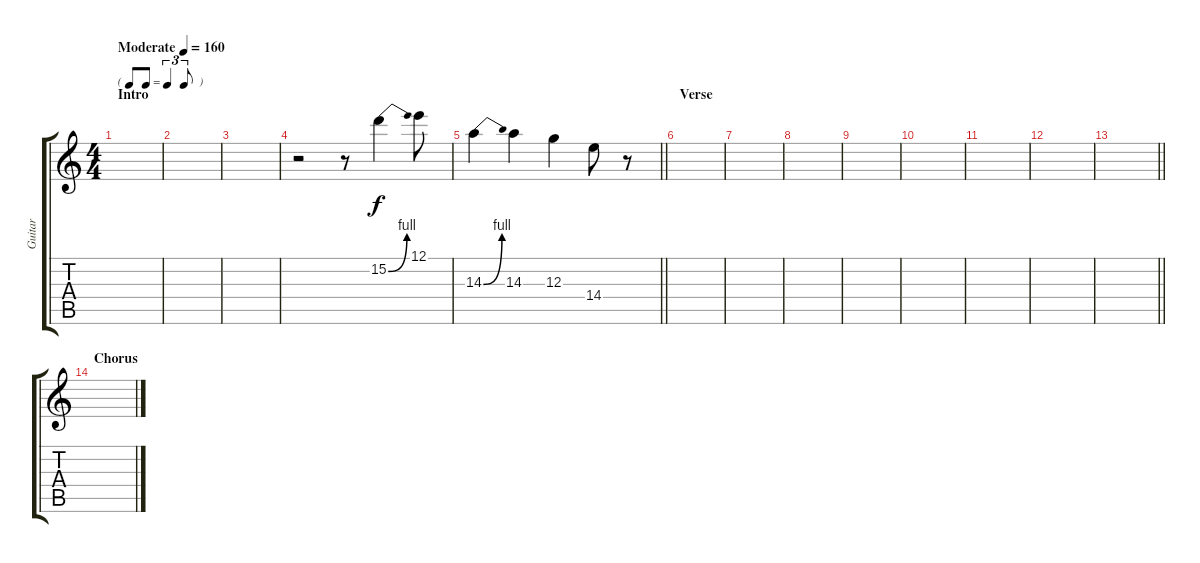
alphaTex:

\track ("Guitar" "Guitar") {instrument overdrivenguitar}
\staff {score tabs}
\tuning (E4 B3 G3 D3 A2 E2) {hide}
\ts (4 4)
\tf triplet8th
\section ("" "Intro")
\tempo (160 "Moderate")
\clef g2
\ks c
|
|
|
r.2 r.8 15.2{be (bend 0 0 60 4)}.4 12.1.8 |
\barLineRight lightlight
14.3{be (bend 0 0 60 4)}.4 14.3.4 12.3.4 14.4.8 r.8 |
\section ("" "Verse")
|
|
|
|
|
|
|
\barLineRight lightlight
|
\section ("" "Chorus")
